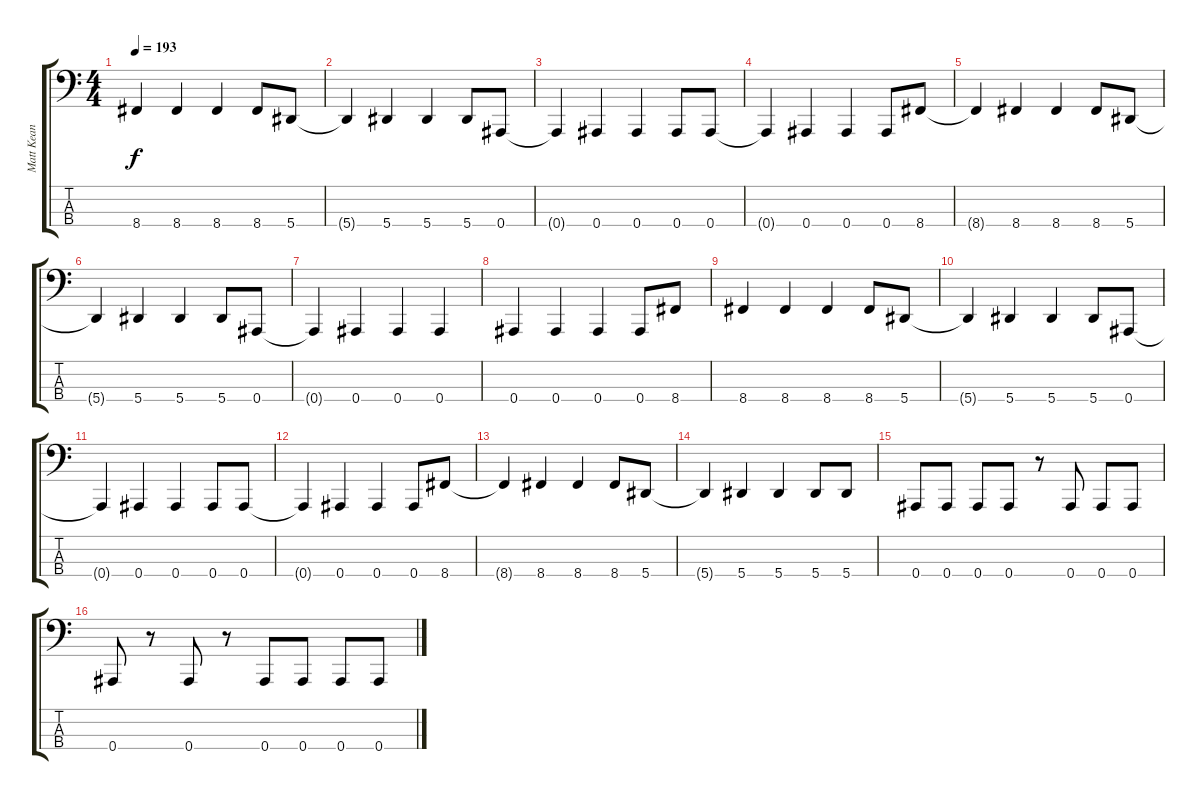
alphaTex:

\track ("Matt Kean" "Matt Kean") {instrument electricbassfinger}
\staff {score tabs}
\tuning (Eb2 Bb1 F1 Bb0) {hide}
\ts (4 4)
\tempo 193
\clef f4
\ks c
8.4.4{dy f} 8.4.4 8.4.4 8.4.8 5.4.8 |
5.4{t}.4 5.4.4 5.4.4 5.4.8 0.4.8 |
0.4{t}.4 0.4.4 0.4.4 0.4.8 0.4.8 |
0.4{t}.4 0.4.4 0.4.4 0.4.8 8.4.8 |
8.4{t}.4 8.4.4 8.4.4 8.4.8 5.4.8 |
5.4{t}.4 5.4.4 5.4.4 5.4.8 0.4.8 |
0.4{t}.4 0.4.4 0.4.4 0.4.4 |
0.4.4 0.4.4 0.4.4 0.4.8 8.4.8 |
8.4.4 8.4.4 8.4.4 8.4.8 5.4.8 |
5.4{t}.4 5.4.4 5.4.4 5.4.8 0.4.8 |
0.4{t}.4 0.4.4 0.4.4 0.4.8 0.4.8 |
0.4{t}.4 0.4.4 0.4.4 0.4.8 8.4.8 |
8.4{t}.4 8.4.4 8.4.4 8.4.8 5.4.8 |
5.4{t}.4 5.4.4 5.4.4 5.4.8 5.4.8 |
0.4.8 0.4.8 0.4.8 0.4.8 r.8 0.4.8 0.4.8 0.4.8 |
0.4.8 r.8 0.4.8 r.8 0.4.8 0.4.8 0.4.8 0.4.8
